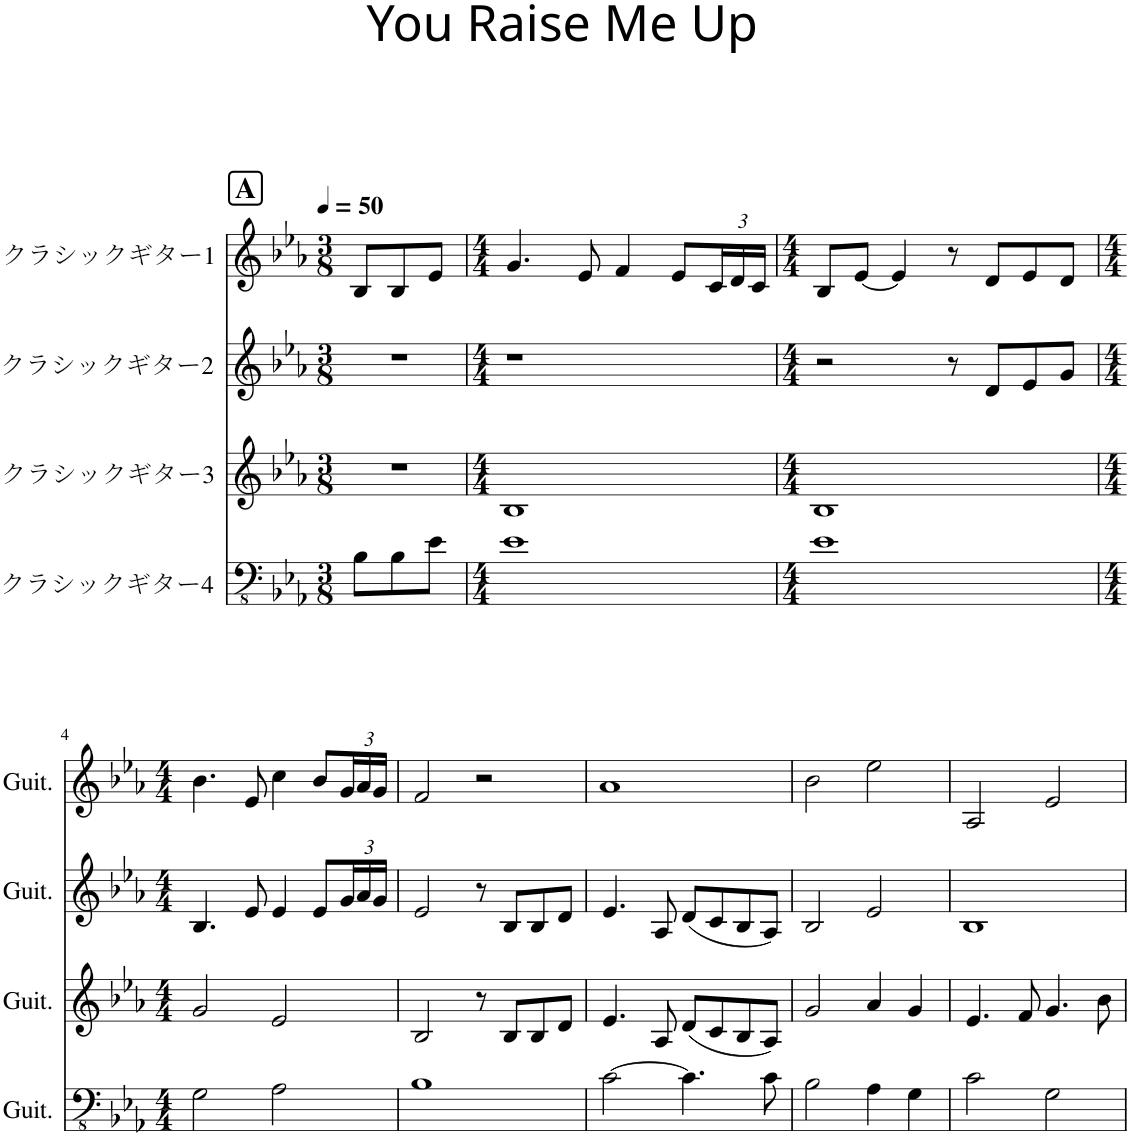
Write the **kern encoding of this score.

**kern	**kern	**kern	**kern
*part4	*part3	*part2	*part1
*staff4	*staff3	*staff2	*staff1
*I"クラシックギター4	*I"クラシックギター3	*I"クラシックギター2	*I"クラシックギター1
*clefFv4	*clefG2	*clefG2	*clefG2
*k[b-e-a-]	*k[b-e-a-]	*k[b-e-a-]	*k[b-e-a-]
*M3/8	*M3/8	*M3/8	*M3/8
*MM50	*MM50	*MM50	*MM50
!!LO:REH:place=s1:a:B:cj:fs=14:t=A
=1	=1	=1	=1
8BB-\L	4.r	4.r	8B-/L
8BB-\	.	.	8B-/
8E-\J	.	.	8e-/J
=2	=2	=2	=2
*M4/4	*M4/4	*M4/4	*M4/4
1E-	1B-	1r	4.g/
.	.	.	8e-/
.	.	.	4f/
.	.	.	8e-/L
*	*	*	*Xbrackettup
.	.	.	24c/L
.	.	.	24d/
.	.	.	24c/JJ
=3	=3	=3	=3
*M4/4	*M4/4	*M4/4	*M4/4
1E-	1B-	2r	8B-/L
.	.	.	[8e-/J
.	.	.	4e-/]
.	.	8r	8r
.	.	8d/L	8d/L
.	.	8e-/	8e-/
.	.	8g/J	8d/J
!!LO:LB:g=z
=4	=4	=4	=4
*M4/4	*M4/4	*M4/4	*M4/4
2GG\	2g/	4.B-/	4.b-\
.	.	8e-/	8e-/
2AA-\	2e-/	4e-/	4cc\
.	.	8e-/L	8b-/L
*	*	*Xbrackettup	*
.	.	24g/L	24g/L
.	.	24a-/	24a-/
.	.	24g/JJ	24g/JJ
=5	=5	=5	=5
1BB-	2B-/	2e-/	2f/
.	8r	8r	2r
.	8B-/L	8B-/L	.
.	8B-/	8B-/	.
.	8d/J	8d/J	.
=6	=6	=6	=6
[2C\	4.e-/	4.e-/	1a-
.	8A-/	8A-/	.
4.C\]	(8d/L	(8d/L	.
.	8c/	8c/	.
.	8B-/	8B-/	.
8C\	8A-/J)	8A-/J)	.
=7	=7	=7	=7
2BB-\	2g/	2B-/	2b-\
4AA-\	4a-/	2e-/	2ee-\
4GG\	4g/	.	.
=8	=8	=8	=8
2C\	4.e-/	1B-	2A-/
.	8f/	.	.
2GG\	4.g/	.	2e-/
.	8b-\	.	.
=	=	=	=
*-	*-	*-	*-
